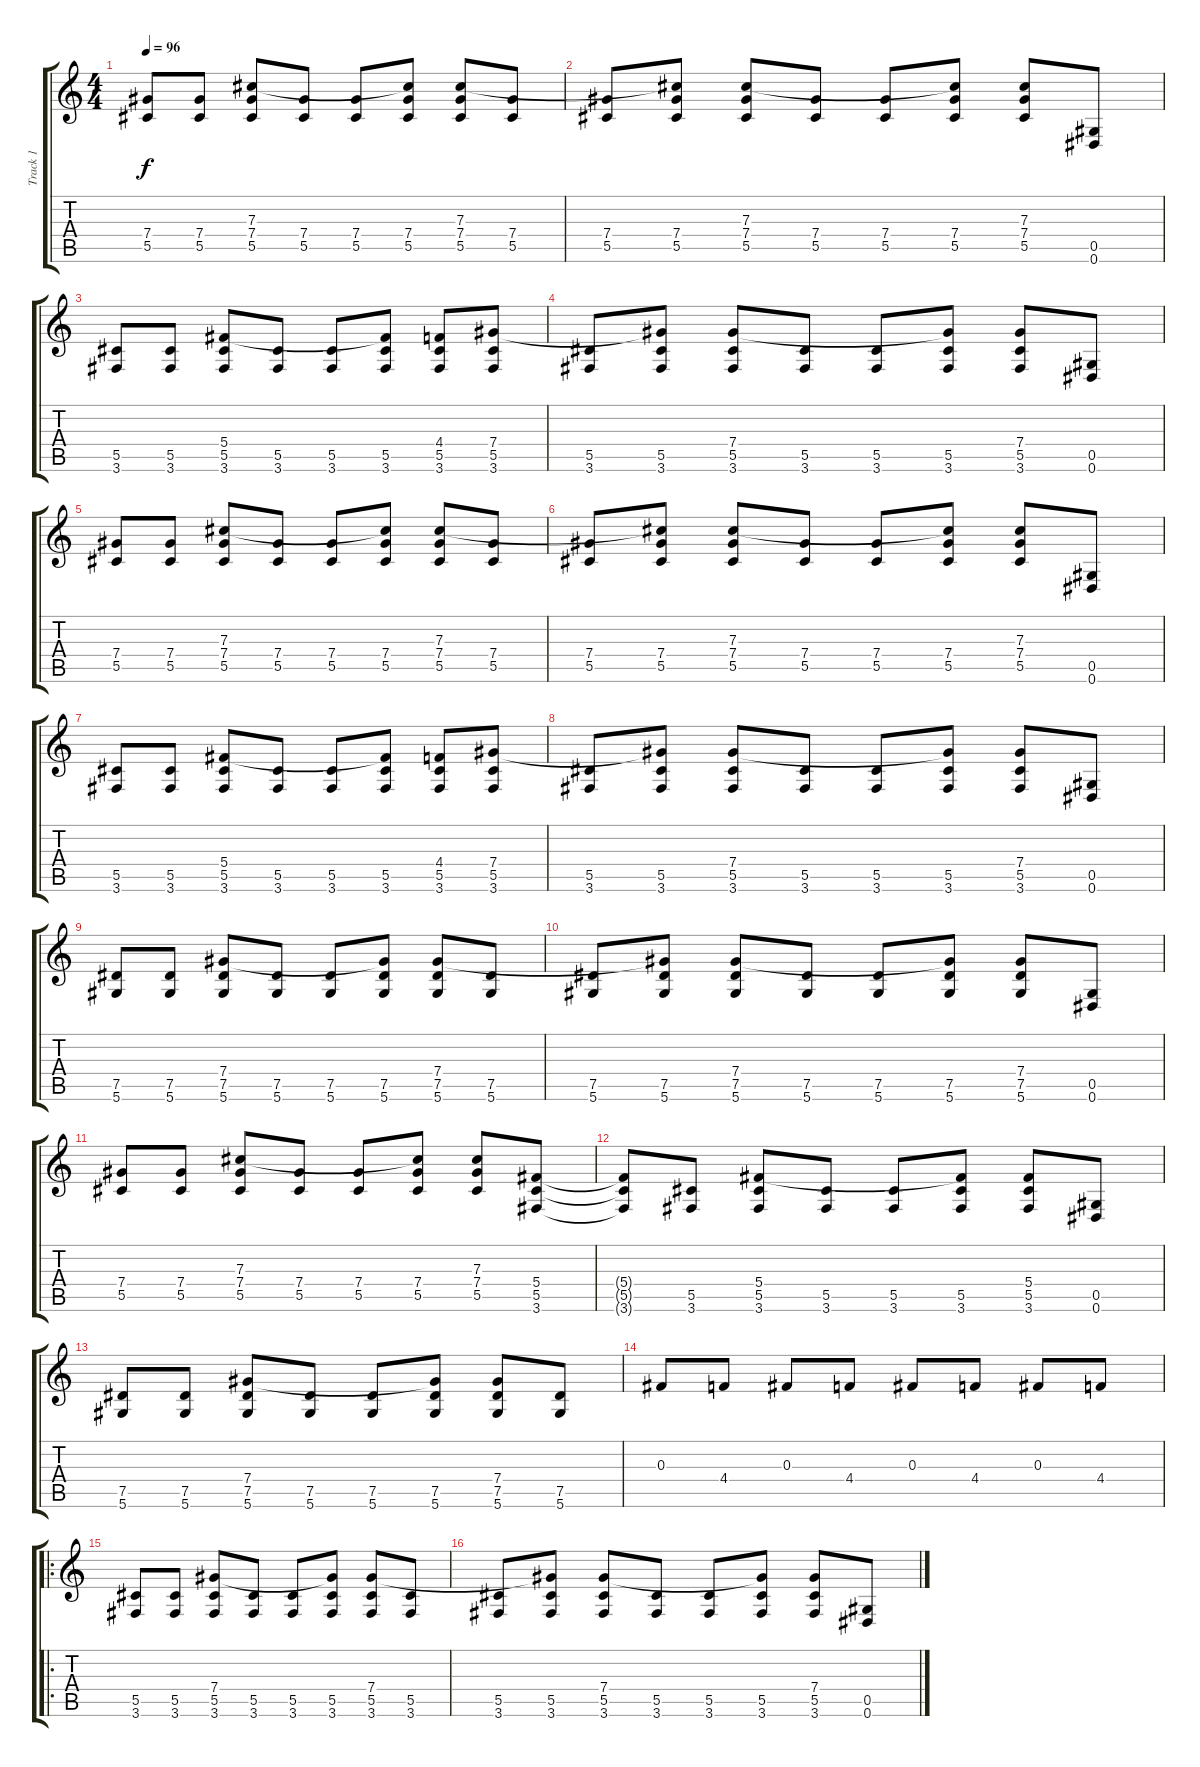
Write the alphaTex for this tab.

\track ("Track 1" "Track 1") {instrument acousticguitarsteel}
\staff {score tabs}
\tuning (Eb4 Bb3 Gb3 Db3 Ab2 Eb2) {hide}
\ts (4 4)
\tempo 96
\clef g2
\ks c
(7.4 5.5).8{dy f} (7.4 5.5).8 (7.3 7.4 5.5).8 (7.4 5.5).8 (7.4 5.5).8 (7.3{t} 7.4 5.5).8 (7.3 7.4 5.5).8 (7.4 5.5).8 |
(7.4 5.5).8 (7.3{t} 7.4 5.5).8 (7.3 7.4 5.5).8 (7.4 5.5).8 (7.4 5.5).8 (7.3{t} 7.4 5.5).8 (7.3 7.4 5.5).8 (0.5 0.6).8 |
(5.5 3.6).8 (5.5 3.6).8 (5.4 5.5 3.6).8 (5.5 3.6).8 (5.5 3.6).8 (5.4{t} 5.5 3.6).8 (4.4 5.5 3.6).8 (7.4 5.5 3.6).8 |
(5.5 3.6).8 (7.4{t} 5.5 3.6).8 (7.4 5.5 3.6).8 (5.5 3.6).8 (5.5 3.6).8 (7.4{t} 5.5 3.6).8 (7.4 5.5 3.6).8 (0.5 0.6).8 |
(7.4 5.5).8 (7.4 5.5).8 (7.3 7.4 5.5).8 (7.4 5.5).8 (7.4 5.5).8 (7.3{t} 7.4 5.5).8 (7.3 7.4 5.5).8 (7.4 5.5).8 |
(7.4 5.5).8 (7.3{t} 7.4 5.5).8 (7.3 7.4 5.5).8 (7.4 5.5).8 (7.4 5.5).8 (7.3{t} 7.4 5.5).8 (7.3 7.4 5.5).8 (0.5 0.6).8 |
(5.5 3.6).8 (5.5 3.6).8 (5.4 5.5 3.6).8 (5.5 3.6).8 (5.5 3.6).8 (5.4{t} 5.5 3.6).8 (4.4 5.5 3.6).8 (7.4 5.5 3.6).8 |
(5.5 3.6).8 (7.4{t} 5.5 3.6).8 (7.4 5.5 3.6).8 (5.5 3.6).8 (5.5 3.6).8 (7.4{t} 5.5 3.6).8 (7.4 5.5 3.6).8 (0.5 0.6).8 |
(7.5 5.6).8 (7.5 5.6).8 (7.4 7.5 5.6).8 (7.5 5.6).8 (7.5 5.6).8 (7.4{t} 7.5 5.6).8 (7.4 7.5 5.6).8 (7.5 5.6).8 |
(7.5 5.6).8 (7.4{t} 7.5 5.6).8 (7.4 7.5 5.6).8 (7.5 5.6).8 (7.5 5.6).8 (7.4{t} 7.5 5.6).8 (7.4 7.5 5.6).8 (0.5 0.6).8 |
(7.4 5.5).8 (7.4 5.5).8 (7.3 7.4 5.5).8 (7.4 5.5).8 (7.4 5.5).8 (7.3{t} 7.4 5.5).8 (7.3 7.4 5.5).8 (5.4 5.5 3.6).8 |
(5.4{t} 5.5{t} 3.6{t}).8 (5.5 3.6).8 (5.4 5.5 3.6).8 (5.5 3.6).8 (5.5 3.6).8 (5.4{t} 5.5 3.6).8 (5.4 5.5 3.6).8 (0.5 0.6).8 |
(7.5 5.6).8 (7.5 5.6).8 (7.4 7.5 5.6).8 (7.5 5.6).8 (7.5 5.6).8 (7.4{t} 7.5 5.6).8 (7.4 7.5 5.6).8 (7.5 5.6).8 |
0.3.8 4.4.8 0.3.8 4.4.8 0.3.8 4.4.8 0.3.8 4.4.8 |
\ro
(5.5 3.6).8 (5.5 3.6).8 (7.4 5.5 3.6).8 (5.5 3.6).8 (5.5 3.6).8 (7.4{t} 5.5 3.6).8 (7.4 5.5 3.6).8 (5.5 3.6).8 |
(5.5 3.6).8 (7.4{t} 5.5 3.6).8 (7.4 5.5 3.6).8 (5.5 3.6).8 (5.5 3.6).8 (7.4{t} 5.5 3.6).8 (7.4 5.5 3.6).8 (0.5 0.6).8
